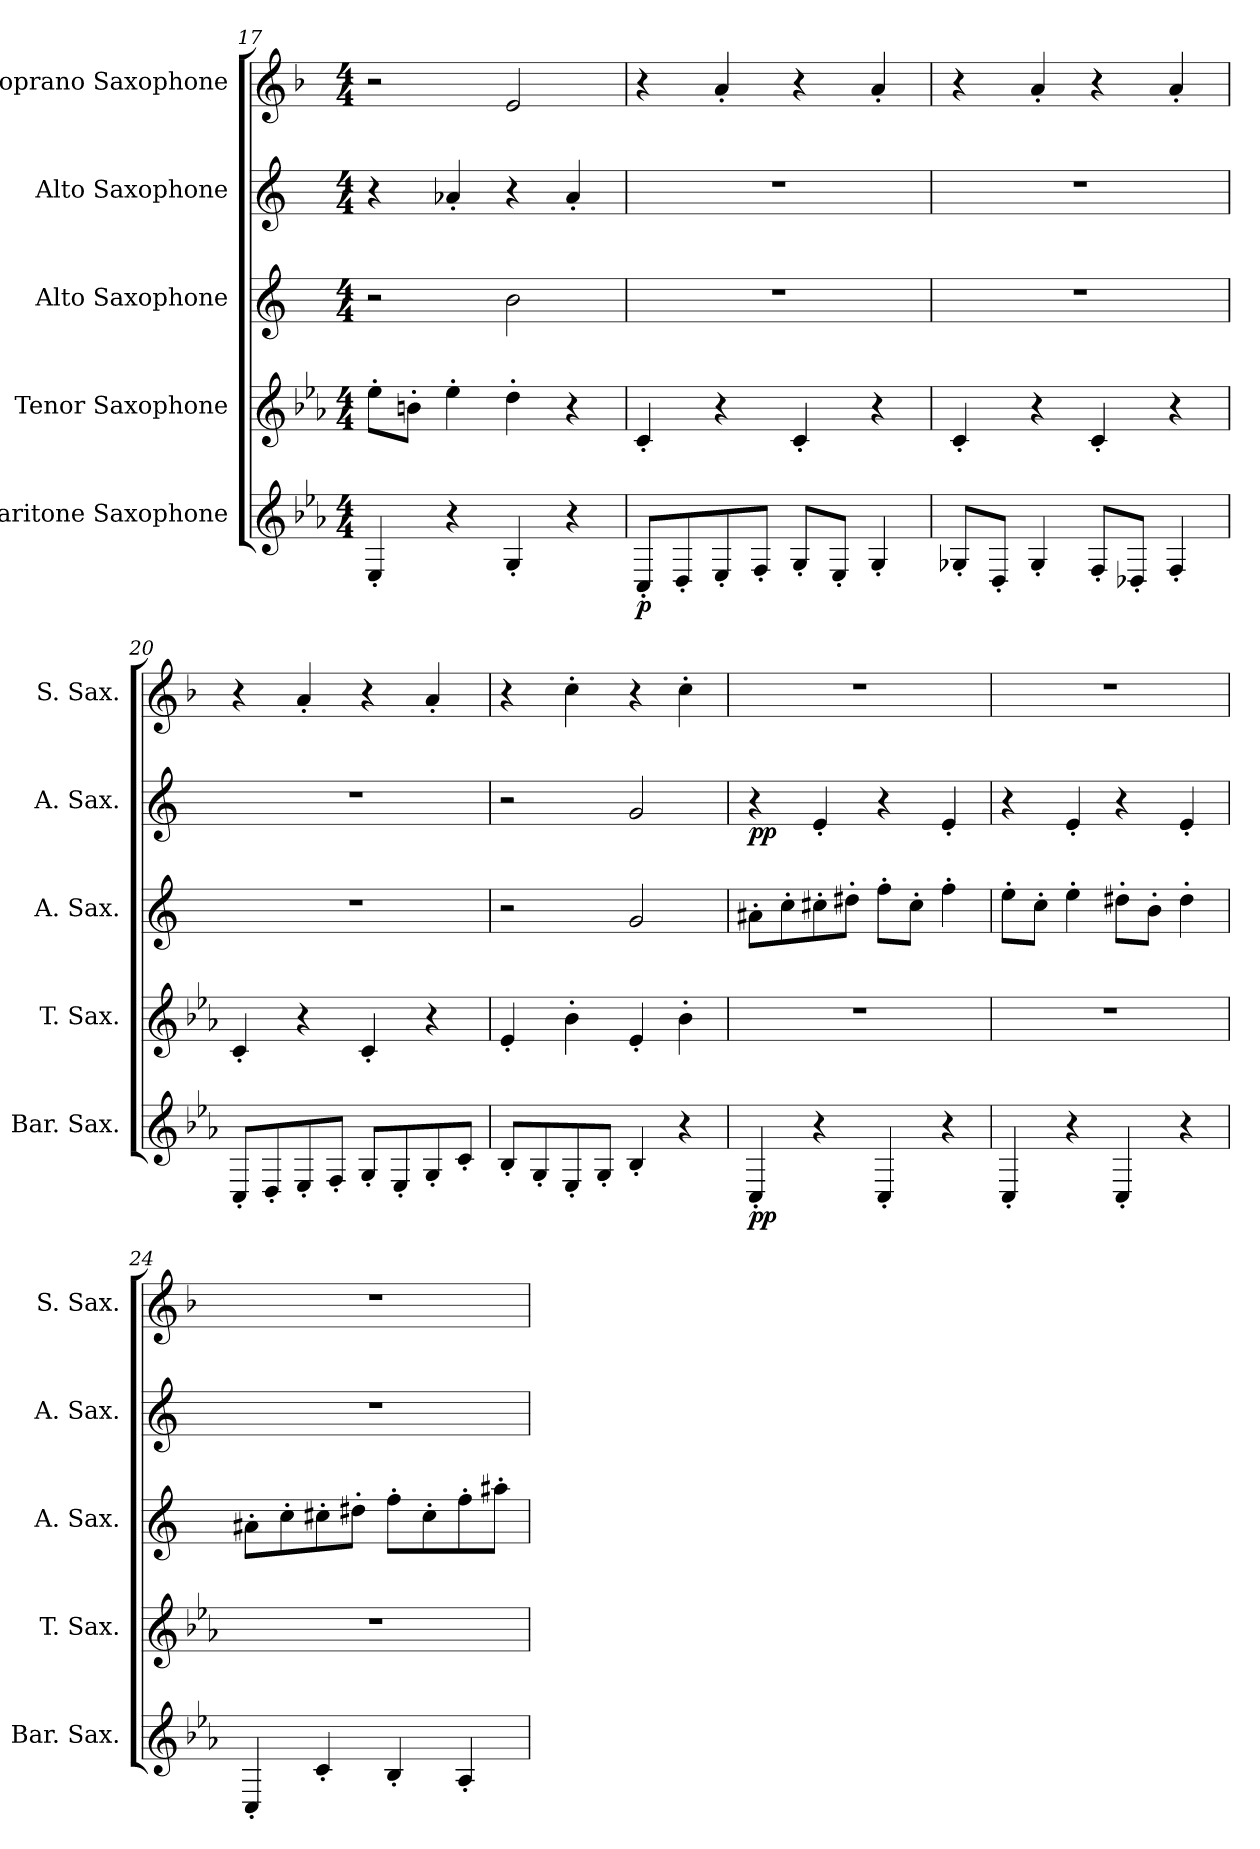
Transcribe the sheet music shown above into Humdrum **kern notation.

**kern	**dynam	**kern	**kern	**kern	**dynam	**kern
*part5	*part5	*part4	*part3	*part2	*part2	*part1
*staff5	*staff5	*staff4	*staff3	*staff2	*staff2	*staff1
*I"Baritone Saxophone	*	*I"Tenor Saxophone	*I"Alto Saxophone	*I"Alto Saxophone	*	*I"Soprano Saxophone
*I'Bar. Sax.	*	*I'T. Sax.	*I'A. Sax.	*I'A. Sax.	*	*I'S. Sax.
*clefG2	*	*clefG2	*clefG2	*clefG2	*	*clefG2
*ITrd12c21	*	*ITrd8c14	*ITrd5c9	*ITrd5c9	*	*ITrd1c2
*k[b-e-a-]	*	*k[b-e-a-]	*k[b-e-a-]	*k[b-e-a-]	*	*k[b-e-a-]
*M4/4	*	*M4/4	*M4/4	*M4/4	*	*M4/4
=17	=17	=17	=17	=17	=17	=17
4EE-'/	.	8e-'\L	2r	4r	.	2r
.	.	8Bn'\J	.	.	.	.
4r	.	4e-'\	.	4c-X'/	.	.
4GG'/	.	4d'\	2d\	4r	.	2d/
4r	.	4r	.	4c-'/	.	.
=18	=18	=18	=18	=18	=18	=18
!	!LO:DY:b	!	!	!	!	!
8CC'/L	p	4C'/	1r	1r	.	4r
8DD'/	.	.	.	.	.	.
8EE-'/	.	4r	.	.	.	4g'/
8FF'/J	.	.	.	.	.	.
8GG'/L	.	4C'/	.	.	.	4r
8EE-'/J	.	.	.	.	.	.
4GG'/	.	4r	.	.	.	4g'/
=19	=19	=19	=19	=19	=19	=19
8GG-X'/L	.	4C'/	1r	1r	.	4r
8DD'/J	.	.	.	.	.	.
4GG-'/	.	4r	.	.	.	4g'/
8FF'/L	.	4C'/	.	.	.	4r
8DD-X'/J	.	.	.	.	.	.
4FF'/	.	4r	.	.	.	4g'/
=20	=20	=20	=20	=20	=20	=20
8CC'/L	.	4C'/	1r	1r	.	4r
8DD'/	.	.	.	.	.	.
8EE-'/	.	4r	.	.	.	4g'/
8FF'/J	.	.	.	.	.	.
8GG'/L	.	4C'/	.	.	.	4r
8EE-'/	.	.	.	.	.	.
8GG'/	.	4r	.	.	.	4g'/
8C'/J	.	.	.	.	.	.
!!LO:PB:g=z
=21	=21	=21	=21	=21	=21	=21
8BB-'/L	.	4E-'/	2r	2r	.	4r
8GG'/	.	.	.	.	.	.
8EE-'/	.	4B-'\	.	.	.	4b-'\
8GG'/J	.	.	.	.	.	.
4BB-'/	.	4E-'/	2B-/	2B-/	.	4r
4r	.	4B-'\	.	.	.	4b-'\
=22	=22	=22	=22	=22	=22	=22
!	!LO:DY:b	!	!	!	!LO:DY:b	!
4CC'/	pp	1r	8c#X'\L	4r	pp	1r
.	.	.	8e-'\	.	.	.
4r	.	.	8en'\	4G'/	.	.
.	.	.	8f#X'\J	.	.	.
4CC'/	.	.	8a-'\L	4r	.	.
.	.	.	8e'\J	.	.	.
4r	.	.	4a-'\	4G'/	.	.
=23	=23	=23	=23	=23	=23	=23
4CC'/	.	1r	8g'\L	4r	.	1r
.	.	.	8e-'\J	.	.	.
4r	.	.	4g'\	4G'/	.	.
4CC'/	.	.	8f#X'\L	4r	.	.
.	.	.	8d'\J	.	.	.
4r	.	.	4f#'\	4G'/	.	.
=24	=24	=24	=24	=24	=24	=24
4CC'/	.	1r	8c#X'\L	1r	.	1r
.	.	.	8e-'\	.	.	.
4C'/	.	.	8en'\	.	.	.
.	.	.	8f#X'\J	.	.	.
4BB-'/	.	.	8a-'\L	.	.	.
.	.	.	8e'\	.	.	.
4AA-'/	.	.	8a-'\	.	.	.
.	.	.	8cc#X'\J	.	.	.
=	=	=	=	=	=	=
*-	*-	*-	*-	*-	*-	*-
